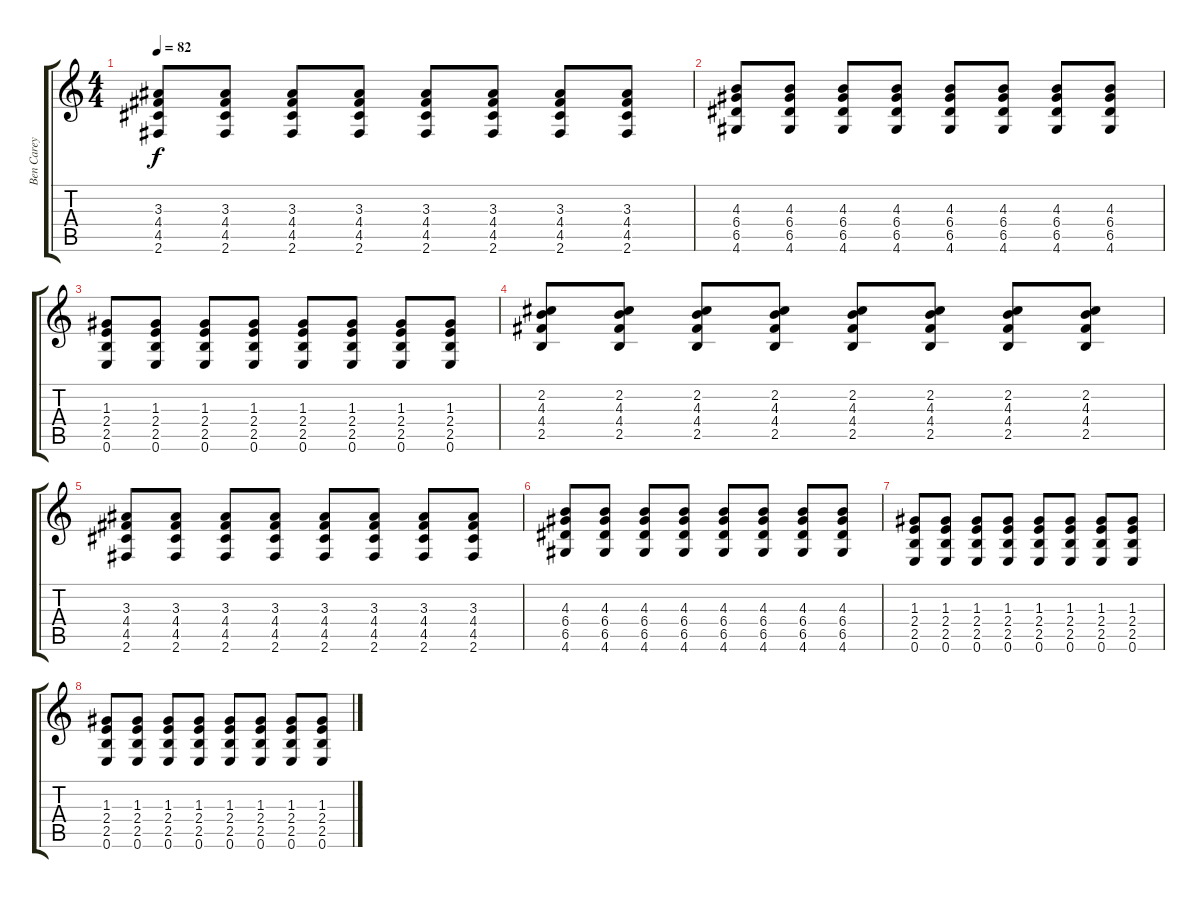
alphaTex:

\track ("Ben Carey [Guitar]" "Ben Carey ") {instrument acousticguitarsteel}
\staff {score tabs}
\tuning (E4 B3 G3 D3 A2 E2) {hide}
\ts (4 4)
\tempo 82
\clef g2
\ks c
(3.3 4.4 4.5 2.6).8{dy f} (3.3 4.4 4.5 2.6).8 (3.3 4.4 4.5 2.6).8 (3.3 4.4 4.5 2.6).8 (3.3 4.4 4.5 2.6).8 (3.3 4.4 4.5 2.6).8 (3.3 4.4 4.5 2.6).8 (3.3 4.4 4.5 2.6).8 |
(4.3 6.4 6.5 4.6).8 (4.3 6.4 6.5 4.6).8 (4.3 6.4 6.5 4.6).8 (4.3 6.4 6.5 4.6).8 (4.3 6.4 6.5 4.6).8 (4.3 6.4 6.5 4.6).8 (4.3 6.4 6.5 4.6).8 (4.3 6.4 6.5 4.6).8 |
(1.3 2.4 2.5 0.6).8 (1.3 2.4 2.5 0.6).8 (1.3 2.4 2.5 0.6).8 (1.3 2.4 2.5 0.6).8 (1.3 2.4 2.5 0.6).8 (1.3 2.4 2.5 0.6).8 (1.3 2.4 2.5 0.6).8 (1.3 2.4 2.5 0.6).8 |
(2.2 4.3 4.4 2.5).8 (2.2 4.3 4.4 2.5).8 (2.2 4.3 4.4 2.5).8 (2.2 4.3 4.4 2.5).8 (2.2 4.3 4.4 2.5).8 (2.2 4.3 4.4 2.5).8 (2.2 4.3 4.4 2.5).8 (2.2 4.3 4.4 2.5).8 |
(3.3 4.4 4.5 2.6).8 (3.3 4.4 4.5 2.6).8 (3.3 4.4 4.5 2.6).8 (3.3 4.4 4.5 2.6).8 (3.3 4.4 4.5 2.6).8 (3.3 4.4 4.5 2.6).8 (3.3 4.4 4.5 2.6).8 (3.3 4.4 4.5 2.6).8 |
(4.3 6.4 6.5 4.6).8 (4.3 6.4 6.5 4.6).8 (4.3 6.4 6.5 4.6).8 (4.3 6.4 6.5 4.6).8 (4.3 6.4 6.5 4.6).8 (4.3 6.4 6.5 4.6).8 (4.3 6.4 6.5 4.6).8 (4.3 6.4 6.5 4.6).8 |
(1.3 2.4 2.5 0.6).8 (1.3 2.4 2.5 0.6).8 (1.3 2.4 2.5 0.6).8 (1.3 2.4 2.5 0.6).8 (1.3 2.4 2.5 0.6).8 (1.3 2.4 2.5 0.6).8 (1.3 2.4 2.5 0.6).8 (1.3 2.4 2.5 0.6).8 |
(1.3 2.4 2.5 0.6).8 (1.3 2.4 2.5 0.6).8 (1.3 2.4 2.5 0.6).8 (1.3 2.4 2.5 0.6).8 (1.3 2.4 2.5 0.6).8 (1.3 2.4 2.5 0.6).8 (1.3 2.4 2.5 0.6).8 (1.3 2.4 2.5 0.6).8
